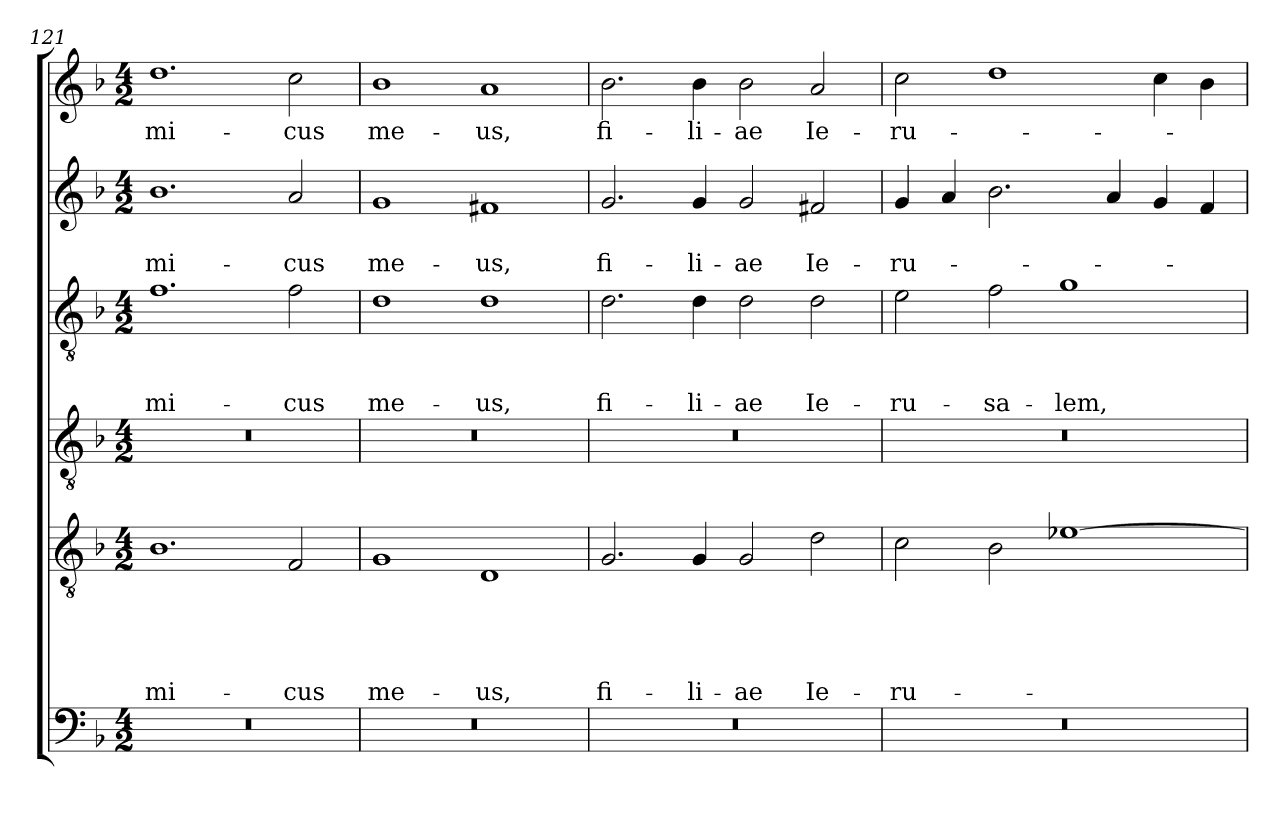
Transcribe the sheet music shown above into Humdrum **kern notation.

**kern	**kern	**text	**text	**text	**text	**text	**kern	**kern	**text	**text	**text	**kern	**text	**text	**kern	**text
*part6	*part5	*part5	*part5	*part5	*part5	*part5	*part4	*part3	*part3	*part3	*part3	*part2	*part2	*part2	*part1	*part1
*staff6	*staff5	*staff5	*staff5	*staff5	*staff5	*staff5	*staff4	*staff3	*staff3	*staff3	*staff3	*staff2	*staff2	*staff2	*staff1	*staff1
!!LO:LB:g=z
*clefF4	*clefGv2	*	*	*	*	*	*clefGv2	*clefGv2	*	*	*	*clefG2	*	*	*clefG2	*
*k[b-]	*k[b-]	*	*	*	*	*	*k[b-]	*k[b-]	*	*	*	*k[b-]	*	*	*k[b-]	*
*F:	*F:	*	*	*	*	*	*F:	*F:	*	*	*	*F:	*	*	*F:	*
*M4/2	*M4/2	*	*	*	*	*	*M4/2	*M4/2	*	*	*	*M4/2	*	*	*M4/2	*
=121	=121	=121	=121	=121	=121	=121	=121	=121	=121	=121	=121	=121	=121	=121	=121	=121
!	!	!	!	!	!	!LO:LY:b	!	!	!	!	!LO:LY:b	!	!	!LO:LY:b	!	!LO:LY:b
0r	1.B-	.	.	.	.	-mi-	0r	1.f	.	.	-mi-	1.b-	.	-mi-	1.dd	-mi-
!	!	!	!	!	!	!LO:LY:b	!	!	!	!	!LO:LY:b	!	!	!LO:LY:b	!	!LO:LY:b
.	2F/	.	.	.	.	-cus	.	2f\	.	.	-cus	2a/	.	-cus	2cc\	-cus
=122	=122	=122	=122	=122	=122	=122	=122	=122	=122	=122	=122	=122	=122	=122	=122	=122
!	!	!	!	!	!	!LO:LY:b	!	!	!	!	!LO:LY:b	!	!	!LO:LY:b	!	!LO:LY:b
0r	1G	.	.	.	.	me-	0r	1d	.	.	me-	1g	.	me-	1b-	me-
!	!	!	!	!	!	!LO:LY:b	!	!	!	!	!LO:LY:b	!	!	!LO:LY:b	!	!LO:LY:b
.	1D	.	.	.	.	-us,	.	1d	.	.	-us,	1f#X	.	-us,	1a	-us,
=123	=123	=123	=123	=123	=123	=123	=123	=123	=123	=123	=123	=123	=123	=123	=123	=123
!	!	!	!	!	!	!LO:LY:b	!	!	!	!	!LO:LY:b	!	!	!LO:LY:b	!	!LO:LY:b
0r	2.G/	.	.	.	.	fi-	0r	2.d\	.	.	fi-	2.g/	.	fi-	2.b-\	fi-
!	!	!	!	!	!	!LO:LY:b	!	!	!	!	!LO:LY:b	!	!	!LO:LY:b	!	!LO:LY:b
.	4G/	.	.	.	.	-li-	.	4d\	.	.	-li-	4g/	.	-li-	4b-\	-li-
!	!	!	!	!	!	!LO:LY:b	!	!	!	!	!LO:LY:b	!	!	!LO:LY:b	!	!LO:LY:b
.	2G/	.	.	.	.	-ae	.	2d\	.	.	-ae	2g/	.	-ae	2b-\	-ae
!	!	!	!	!	!	!LO:LY:b	!	!	!	!	!LO:LY:b	!	!	!LO:LY:b	!	!LO:LY:b
.	2d\	.	.	.	.	Ie-	.	2d\	.	.	Ie-	2f#X/	.	Ie-	2a/	Ie-
=124	=124	=124	=124	=124	=124	=124	=124	=124	=124	=124	=124	=124	=124	=124	=124	=124
!	!	!	!	!	!	!LO:LY:b	!	!	!	!	!LO:LY:b	!	!	!LO:LY:b	!	!LO:LY:b
0r	2c\	.	.	.	.	-ru-	0r	2e\	.	.	-ru-	4g/	.	-ru-	2cc\	-ru-
.	.	.	.	.	.	.	.	.	.	.	.	4a/	.	.	.	.
!	!	!	!	!	!	!	!	!	!	!	!LO:LY:b	!	!	!	!	!
.	2B-\	.	.	.	.	.	.	2f\	.	.	-sa-	2.b-\	.	.	1dd	.
!	!	!	!	!	!	!	!	!	!	!	!LO:LY:b	!	!	!	!	!
.	[1e-X	.	.	.	.	.	.	1g	.	.	-lem,	.	.	.	.	.
.	.	.	.	.	.	.	.	.	.	.	.	4a/	.	.	.	.
.	.	.	.	.	.	.	.	.	.	.	.	4g/	.	.	4cc\	.
.	.	.	.	.	.	.	.	.	.	.	.	4f/	.	.	4b-\	.
=	=	=	=	=	=	=	=	=	=	=	=	=	=	=	=	=
*-	*-	*-	*-	*-	*-	*-	*-	*-	*-	*-	*-	*-	*-	*-	*-	*-
